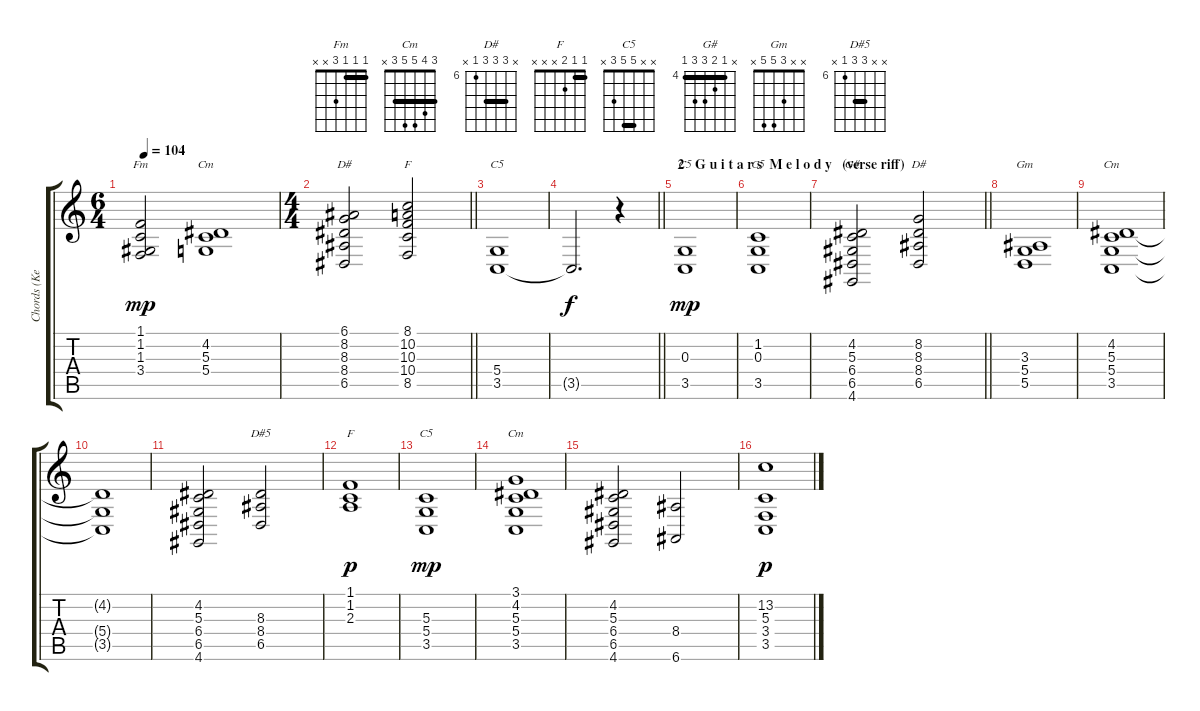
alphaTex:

\track ("Chords (Keyboards)" "Chords (Ke") {instrument choiraahs}
\staff {score tabs}
\tuning (E4 B3 G3 D3 A2 E2) {hide}
\chord ("Fm" 1 1 1 3 x x) {barre 1}
\chord ("Cm" x 4 5 5 x x)
\chord ("D#" 6 8 8 8 6 x) {firstfret 6 barre 6}
\chord ("F" 8 10 10 10 8 x) {firstfret 8 barre 8}
\chord ("C5" x x x 5 3 x)
\chord ("C5" x x 0 x 3 x)
\chord ("C5" x 1 0 x 3 x)
\chord ("G#" x 4 5 6 6 4) {firstfret 4 barre 4}
\chord ("D#" x 8 8 8 6 x) {firstfret 6 barre 8}
\chord ("Gm" x x 3 5 5 x)
\chord ("Cm" x 4 5 5 3 x)
\chord ("D#5" x x 8 8 6 x) {firstfret 6 barre 8}
\chord ("F" 1 1 2 x x x) {barre 1}
\chord ("C5" x x 5 5 3 x) {barre 5}
\chord ("Cm" 3 4 5 5 3 x) {barre 3}
\ts (6 4)
\tempo 104
\clef g2
\ks c
(1.1 1.2 1.3 3.4).2{ch "Fm" dy mp} (4.2 5.3 5.4).1{ch "Cm"} |
\ts (4 4)
\barLineRight lightlight
(6.1 8.2 8.3 8.4 6.5).2{ch "D#"} (8.1 10.2 10.3 10.4 8.5).2{ch "F"} |
(5.4 3.5).1{ch "C5"} |
\barLineRight lightlight
3.5{t}.2{d dy f} r.4 |
\section ("" "2   G u i t a r s  M e l o d y   (verse riff)")
(0.3 3.5).1{ch "C5" dy mp} |
(1.2 0.3 3.5).1{ch "C5"} |
\barLineRight lightlight
(4.2 5.3 6.4 6.5 4.6).2{ch "G#"} (8.2 8.3 8.4 6.5).2{ch "D#"} |
(3.3 5.4 5.5).1{ch "Gm"} |
(4.2 5.3 5.4 3.5).1{ch "Cm"} |
(4.2{t} 5.4{t} 3.5{t}).1 |
(4.2 5.3 6.4 6.5 4.6).2 (8.3 8.4 6.5).2{ch "D#5"} |
(1.1 1.2 2.3).1{ch "F" dy p} |
(5.3 5.4 3.5).1{ch "C5" dy mp} |
(3.1 4.2 5.3 5.4 3.5).1{ch "Cm"} |
(4.2 5.3 6.4 6.5 4.6).2 (8.4 6.6).2 |
(13.2 5.3 3.4 3.5).1{dy p}
